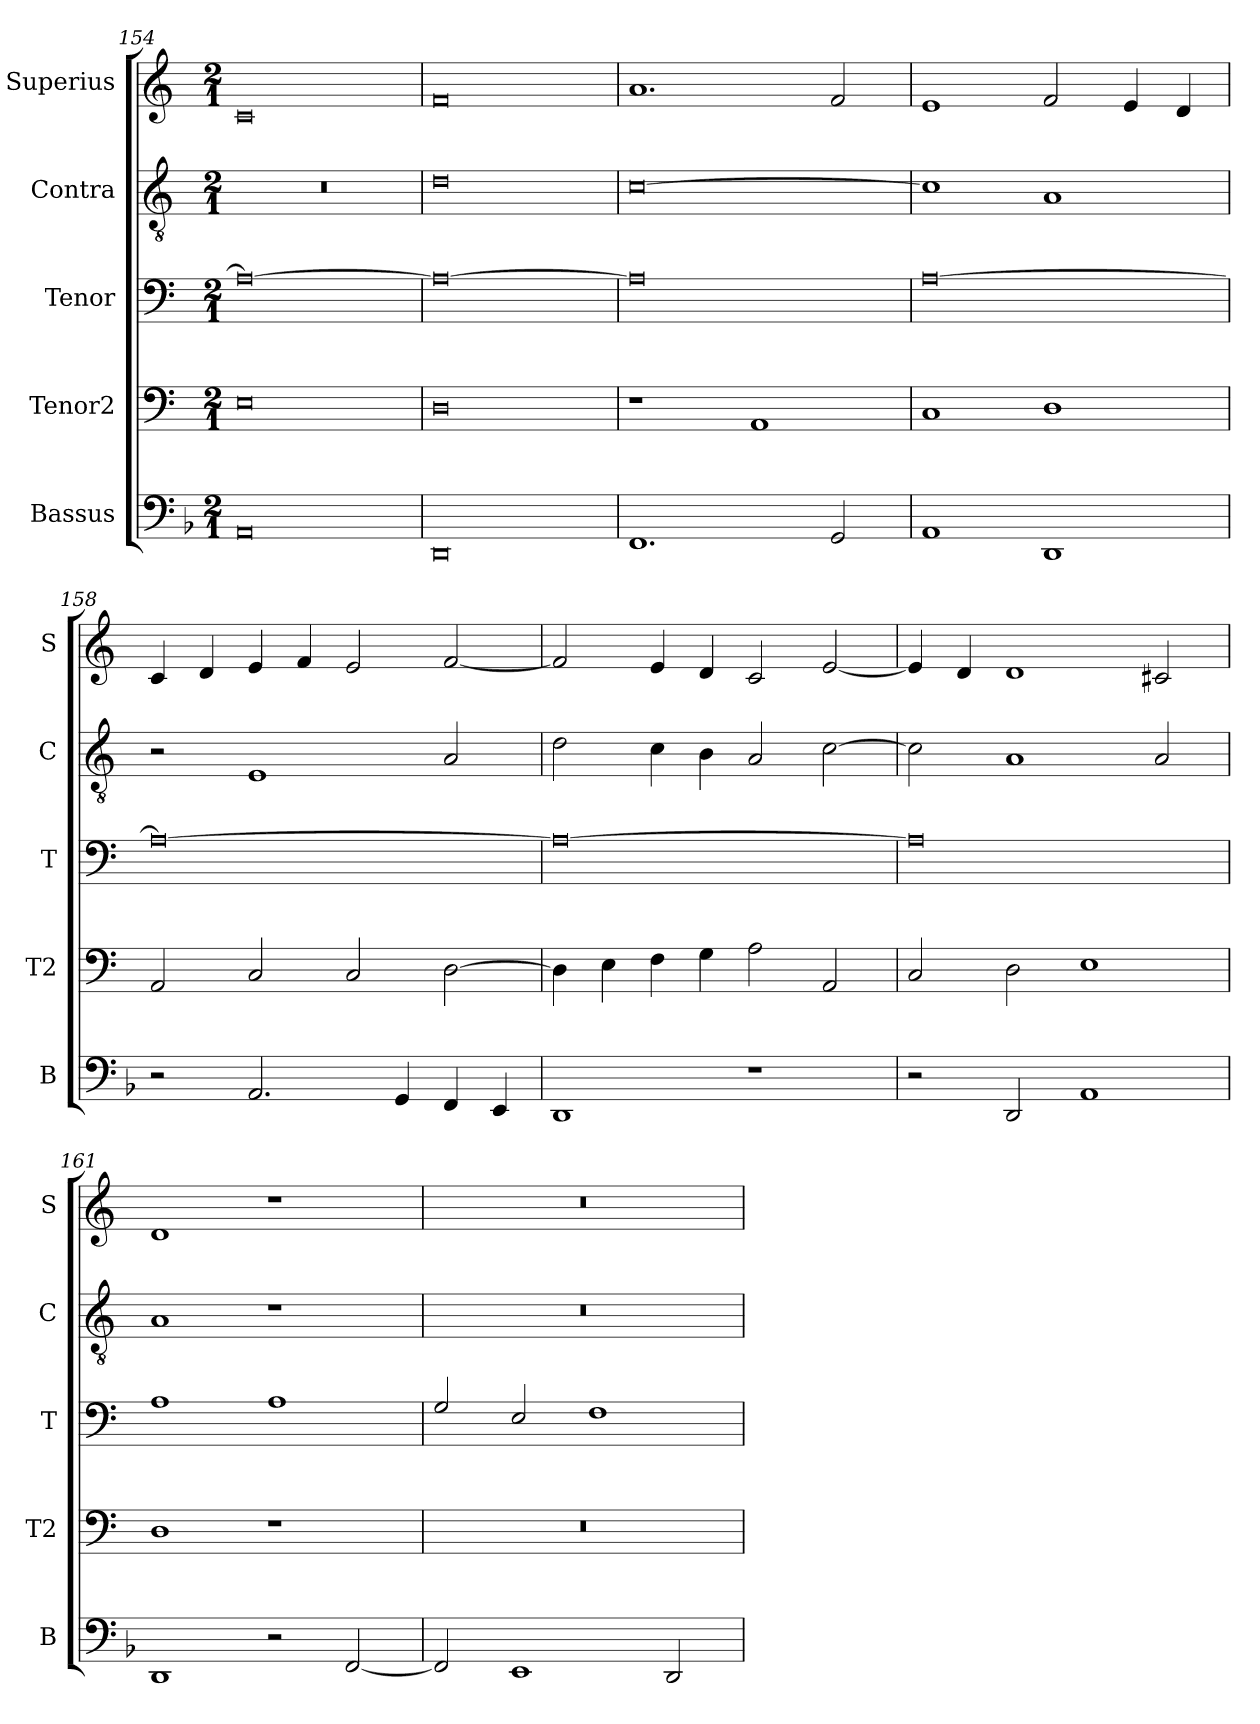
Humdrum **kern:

**kern	**kern	**kern	**kern	**kern
*part5	*part4	*part3	*part2	*part1
*staff5	*staff4	*staff3	*staff2	*staff1
*I"Bassus	*I"Tenor2	*I"Tenor	*I"Contra	*I"Superius
*I'B	*I'T2	*I'T	*I'C	*I'S
*clefF4	*clefF4	*clefF4	*clefGv2	*clefG2
*k[b-]	*k[]	*k[]	*k[]	*k[]
*M2/1	*M2/1	*M2/1	*M2/1	*M2/1
=154	=154	=154	=154	=154
0AA	0E	0A_	0r	0c
=155	=155	=155	=155	=155
0DD	0D	0A_	0d	0f
=156	=156	=156	=156	=156
1.FF	1r	0A]	[0c	1.a
.	1AA	.	.	.
2GG/	.	.	.	2f/
=157	=157	=157	=157	=157
1AA	1C	[0A	1c]	1e
1DD	1D	.	1A	2f/
.	.	.	.	4e/
.	.	.	.	4d/
=158	=158	=158	=158	=158
2r	2AA/	0A_	2r	4c/
.	.	.	.	4d/
2.AA/	2C/	.	1E	4e/
.	.	.	.	4f/
.	2C/	.	.	2e/
4GG/	.	.	.	.
4FF/	[2D\	.	2A/	[2f/
4EE/	.	.	.	.
=159	=159	=159	=159	=159
1DD	4D\]	0A_	2d\	2f/]
.	4E\	.	.	.
.	4F\	.	4c\	4e/
.	4G\	.	4B\	4d/
1r	2A\	.	2A/	2c/
.	2AA/	.	[2c\	[2e/
=160	=160	=160	=160	=160
2r	2C/	0A]	2c\]	4e/]
.	.	.	.	4d/
2DD/	2D\	.	1A	1d
1AA	1E	.	.	.
.	.	.	2A/	2c#X/
=161	=161	=161	=161	=161
1DD	1D	1A	1A	1d
2r	1r	1A	1r	1r
[2FF/	.	.	.	.
=162	=162	=162	=162	=162
2FF/]	0r	2G/	0r	0r
1EE	.	2E/	.	.
.	.	1F	.	.
2DD/	.	.	.	.
=	=	=	=	=
*-	*-	*-	*-	*-
